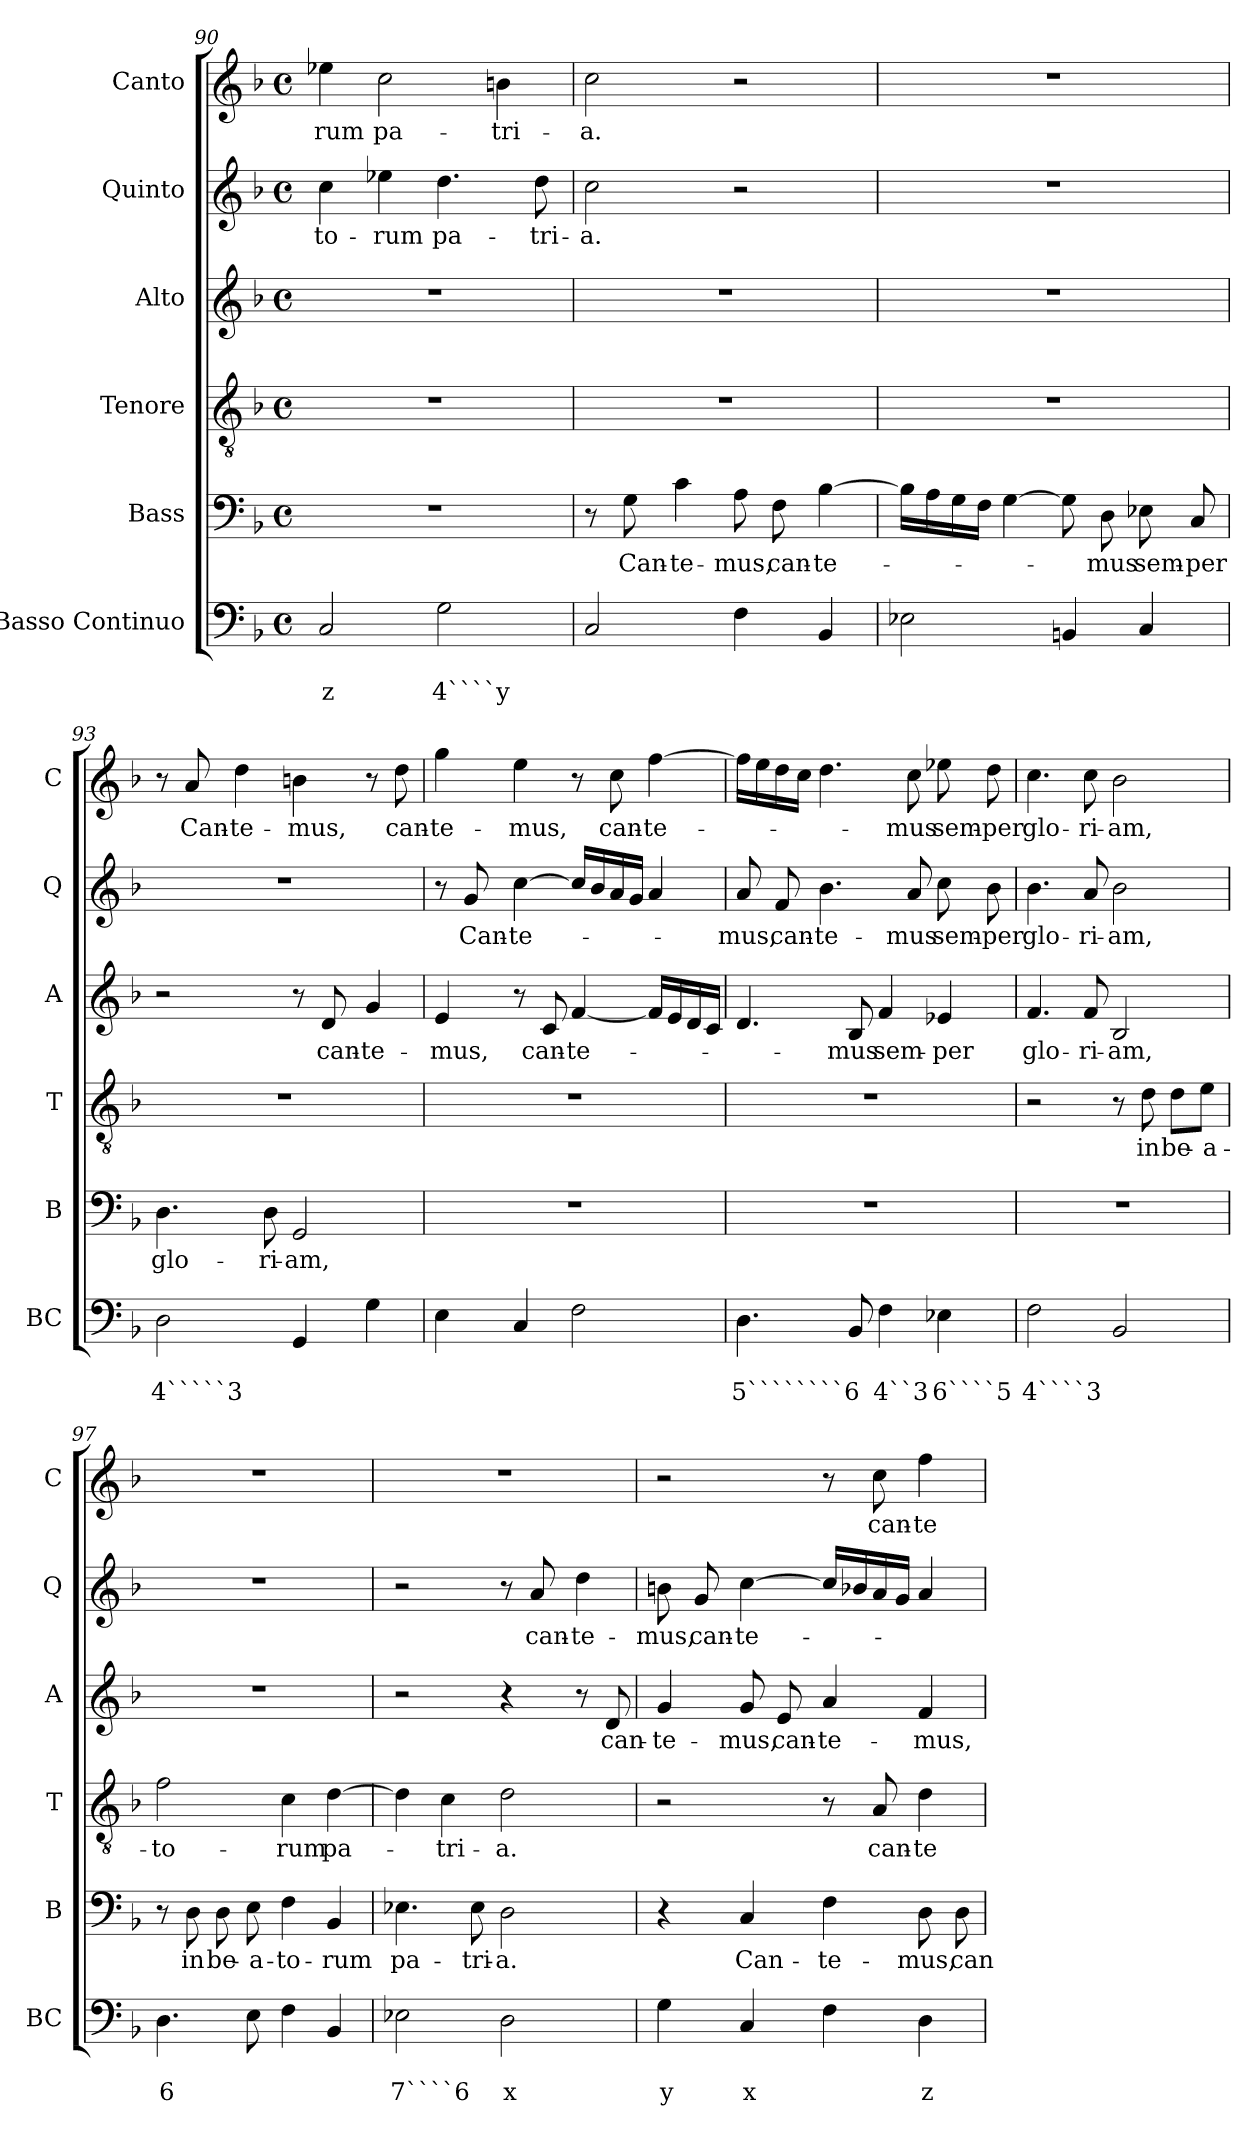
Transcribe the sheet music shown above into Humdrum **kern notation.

**kern	**text	**text	**kern	**text	**kern	**text	**kern	**text	**kern	**text	**kern	**text
*part6	*part6	*part6	*part5	*part5	*part4	*part4	*part3	*part3	*part2	*part2	*part1	*part1
*staff6	*staff6	*staff6	*staff5	*staff5	*staff4	*staff4	*staff3	*staff3	*staff2	*staff2	*staff1	*staff1
*I"Basso Continuo	*	*	*I"Bass	*	*I"Tenore	*	*I"Alto	*	*I"Quinto	*	*I"Canto	*
*I'BC	*	*	*I'B	*	*I'T	*	*I'A	*	*I'Q	*	*I'C	*
*clefF4	*	*	*clefF4	*	*clefGv2	*	*clefG2	*	*clefG2	*	*clefG2	*
*k[b-]	*	*	*k[b-]	*	*k[b-]	*	*k[b-]	*	*k[b-]	*	*k[b-]	*
*F:	*	*	*F:	*	*F:	*	*F:	*	*F:	*	*F:	*
*M4/4	*	*	*M4/4	*	*M4/4	*	*M4/4	*	*M4/4	*	*M4/4	*
*met(c)	*	*	*met(c)	*	*met(c)	*	*met(c)	*	*met(c)	*	*met(c)	*
=90	=90	=90	=90	=90	=90	=90	=90	=90	=90	=90	=90	=90
!	!	!LO:LY:b	!	!	!	!	!	!	!	!LO:LY:b	!	!LO:LY:b
2C/	.	z	1r	.	1r	.	1r	.	4cc\	-to-	4ee-X\	-rum
!	!	!	!	!	!	!	!	!	!	!LO:LY:b	!	!LO:LY:b
.	.	.	.	.	.	.	.	.	4ee-X\	-rum	2cc\	pa-
!	!	!LO:LY:b	!	!	!	!	!	!	!	!LO:LY:b	!	!
2G\	.	4````y	.	.	.	.	.	.	4.dd\	pa-	.	.
!	!	!	!	!	!	!	!	!	!	!	!	!LO:LY:b
.	.	.	.	.	.	.	.	.	.	.	4bn\	-tri-
!	!	!	!	!	!	!	!	!	!	!LO:LY:b	!	!
.	.	.	.	.	.	.	.	.	8dd\	-tri-	.	.
=91	=91	=91	=91	=91	=91	=91	=91	=91	=91	=91	=91	=91
!	!	!	!	!	!	!	!	!	!	!LO:LY:b	!	!LO:LY:b
2C/	.	.	8r	.	1r	.	1r	.	2cc\	-a.	2cc\	-a.
!	!	!	!	!LO:LY:b	!	!	!	!	!	!	!	!
.	.	.	8G\	Can-	.	.	.	.	.	.	.	.
!	!	!	!	!LO:LY:b	!	!	!	!	!	!	!	!
.	.	.	4c\	-te-	.	.	.	.	.	.	.	.
!	!	!	!	!LO:LY:b	!	!	!	!	!	!	!	!
4F\	.	.	8A\	-mus,	.	.	.	.	2r	.	2r	.
!	!	!	!	!LO:LY:b	!	!	!	!	!	!	!	!
.	.	.	8F\	can-	.	.	.	.	.	.	.	.
!	!	!	!	!LO:LY:b	!	!	!	!	!	!	!	!
4BB-/	.	.	[4B-\	-te-	.	.	.	.	.	.	.	.
=92	=92	=92	=92	=92	=92	=92	=92	=92	=92	=92	=92	=92
2E-X\	.	.	16B-\LL]	.	1r	.	1r	.	1r	.	1r	.
.	.	.	16A\	.	.	.	.	.	.	.	.	.
.	.	.	16G\	.	.	.	.	.	.	.	.	.
.	.	.	16F\JJ	.	.	.	.	.	.	.	.	.
.	.	.	[4G\	.	.	.	.	.	.	.	.	.
4BBn/	.	.	8G\]	.	.	.	.	.	.	.	.	.
!	!	!	!	!LO:LY:b	!	!	!	!	!	!	!	!
.	.	.	8D\	-mus	.	.	.	.	.	.	.	.
!	!	!	!	!LO:LY:b	!	!	!	!	!	!	!	!
4C/	.	.	8E-X\	sem-	.	.	.	.	.	.	.	.
!	!	!	!	!LO:LY:b	!	!	!	!	!	!	!	!
.	.	.	8C/	-per	.	.	.	.	.	.	.	.
=93	=93	=93	=93	=93	=93	=93	=93	=93	=93	=93	=93	=93
!	!	!LO:LY:b	!	!LO:LY:b	!	!	!	!	!	!	!	!
2D\	.	4`````3	4.D\	glo-	1r	.	2r	.	1r	.	8r	.
!	!	!	!	!	!	!	!	!	!	!	!	!LO:LY:b
.	.	.	.	.	.	.	.	.	.	.	8a/	Can-
!	!	!	!	!	!	!	!	!	!	!	!	!LO:LY:b
.	.	.	.	.	.	.	.	.	.	.	4dd\	-te-
!	!	!	!	!LO:LY:b	!	!	!	!	!	!	!	!
.	.	.	8D\	-ri-	.	.	.	.	.	.	.	.
!	!	!	!	!LO:LY:b	!	!	!	!	!	!	!	!LO:LY:b
4GG/	.	.	2GG/	-am,	.	.	8r	.	.	.	4bn\	-mus,
!	!	!	!	!	!	!	!	!LO:LY:b	!	!	!	!
.	.	.	.	.	.	.	8d/	can-	.	.	.	.
!	!	!	!	!	!	!	!	!LO:LY:b	!	!	!	!
4G\	.	.	.	.	.	.	4g/	-te-	.	.	8r	.
!	!	!	!	!	!	!	!	!	!	!	!	!LO:LY:b
.	.	.	.	.	.	.	.	.	.	.	8dd\	can-
!!LO:PB:g=z
=94	=94	=94	=94	=94	=94	=94	=94	=94	=94	=94	=94	=94
!	!	!	!	!	!	!	!	!LO:LY:b	!	!	!	!LO:LY:b
4E\	.	.	1r	.	1r	.	4e/	-mus,	8r	.	4gg\	-te-
!	!	!	!	!	!	!	!	!	!	!LO:LY:b	!	!
.	.	.	.	.	.	.	.	.	8g/	Can-	.	.
!	!	!	!	!	!	!	!	!	!	!LO:LY:b	!	!LO:LY:b
4C/	.	.	.	.	.	.	8r	.	[4cc\	-te-	4ee\	-mus,
!	!	!	!	!	!	!	!	!LO:LY:b	!	!	!	!
.	.	.	.	.	.	.	8c/	can-	.	.	.	.
!	!	!	!	!	!	!	!	!LO:LY:b	!	!	!	!
2F\	.	.	.	.	.	.	[4f/	-te-	16cc/LL]	.	8r	.
.	.	.	.	.	.	.	.	.	16b-/	.	.	.
!	!	!	!	!	!	!	!	!	!	!	!	!LO:LY:b
.	.	.	.	.	.	.	.	.	16a/	.	8cc\	can-
.	.	.	.	.	.	.	.	.	16g/JJ	.	.	.
!	!	!	!	!	!	!	!	!	!	!	!	!LO:LY:b
.	.	.	.	.	.	.	16f/LL]	.	4a/	.	[4ff\	-te-
.	.	.	.	.	.	.	16e/	.	.	.	.	.
.	.	.	.	.	.	.	16d/	.	.	.	.	.
.	.	.	.	.	.	.	16c/JJ	.	.	.	.	.
=95	=95	=95	=95	=95	=95	=95	=95	=95	=95	=95	=95	=95
!	!	!LO:LY:b	!	!	!	!	!	!	!	!LO:LY:b	!	!
4.D\	.	5````````6	1r	.	1r	.	4.d/	.	8a/	-mus,	16ff\LL]	.
.	.	.	.	.	.	.	.	.	.	.	16ee\	.
!	!	!	!	!	!	!	!	!	!	!LO:LY:b	!	!
.	.	.	.	.	.	.	.	.	8f/	can-	16dd\	.
.	.	.	.	.	.	.	.	.	.	.	16cc\JJ	.
!	!	!	!	!	!	!	!	!	!	!LO:LY:b	!	!
.	.	.	.	.	.	.	.	.	4.b-\	-te-	4.dd\	.
!	!	!	!	!	!	!	!	!LO:LY:b	!	!	!	!
8BB-/	.	.	.	.	.	.	8B-/	-mus	.	.	.	.
!	!	!LO:LY:b	!	!	!	!	!	!LO:LY:b	!	!	!	!
4F\	.	4``3	.	.	.	.	4f/	sem-	.	.	.	.
!	!	!	!	!	!	!	!	!	!	!LO:LY:b	!	!LO:LY:b
.	.	.	.	.	.	.	.	.	8a/	-mus	8cc\	-mus
!	!	!LO:LY:b	!	!	!	!	!	!LO:LY:b	!	!LO:LY:b	!	!LO:LY:b
4E-X\	.	6````5	.	.	.	.	4e-X/	-per	8cc\	sem-	8ee-X\	sem-
!	!	!	!	!	!	!	!	!	!	!LO:LY:b	!	!LO:LY:b
.	.	.	.	.	.	.	.	.	8b-\	-per	8dd\	-per
=96	=96	=96	=96	=96	=96	=96	=96	=96	=96	=96	=96	=96
!	!	!LO:LY:b	!	!	!	!	!	!LO:LY:b	!	!LO:LY:b	!	!LO:LY:b
2F\	.	4````3	1r	.	2r	.	4.f/	glo-	4.b-\	glo-	4.cc\	glo-
!	!	!	!	!	!	!	!	!LO:LY:b	!	!LO:LY:b	!	!LO:LY:b
.	.	.	.	.	.	.	8f/	-ri-	8a/	-ri-	8cc\	-ri-
!	!	!	!	!	!	!	!	!LO:LY:b	!	!LO:LY:b	!	!LO:LY:b
2BB-/	.	.	.	.	8r	.	2B-/	-am,	2b-\	-am,	2b-\	-am,
!	!	!	!	!	!	!LO:LY:b	!	!	!	!	!	!
.	.	.	.	.	8d\	in	.	.	.	.	.	.
!	!	!	!	!	!	!LO:LY:b	!	!	!	!	!	!
.	.	.	.	.	8d\L	be-	.	.	.	.	.	.
!	!	!	!	!	!	!LO:LY:b	!	!	!	!	!	!
.	.	.	.	.	8e\J	-a-	.	.	.	.	.	.
=97	=97	=97	=97	=97	=97	=97	=97	=97	=97	=97	=97	=97
!	!	!LO:LY:b	!	!	!	!LO:LY:b	!	!	!	!	!	!
4.D\	.	6	8r	.	2f\	-to-	1r	.	1r	.	1r	.
!	!	!	!	!LO:LY:b	!	!	!	!	!	!	!	!
.	.	.	8D\	in	.	.	.	.	.	.	.	.
!	!	!	!	!LO:LY:b	!	!	!	!	!	!	!	!
.	.	.	8D\	be-	.	.	.	.	.	.	.	.
!	!	!	!	!LO:LY:b	!	!	!	!	!	!	!	!
8E\	.	.	8E\	-a-	.	.	.	.	.	.	.	.
!	!	!	!	!LO:LY:b	!	!LO:LY:b	!	!	!	!	!	!
4F\	.	.	4F\	-to-	4c\	-rum	.	.	.	.	.	.
!	!	!	!	!LO:LY:b	!	!LO:LY:b	!	!	!	!	!	!
4BB-/	.	.	4BB-/	-rum	[4d\	pa-	.	.	.	.	.	.
=98	=98	=98	=98	=98	=98	=98	=98	=98	=98	=98	=98	=98
!	!	!LO:LY:b	!	!LO:LY:b	!	!	!	!	!	!	!	!
2E-X\	.	7````6	4.E-X\	pa-	4d\]	.	2r	.	2r	.	1r	.
!	!	!	!	!	!	!LO:LY:b	!	!	!	!	!	!
.	.	.	.	.	4c\	-tri-	.	.	.	.	.	.
!	!	!	!	!LO:LY:b	!	!	!	!	!	!	!	!
.	.	.	8E-\	-tri-	.	.	.	.	.	.	.	.
!	!	!LO:LY:b	!	!LO:LY:b	!	!LO:LY:b	!	!	!	!	!	!
2D\	.	x	2D\	-a.	2d\	-a.	4r	.	8r	.	.	.
!	!	!	!	!	!	!	!	!	!	!LO:LY:b	!	!
.	.	.	.	.	.	.	.	.	8a/	can-	.	.
!	!	!	!	!	!	!	!	!	!	!LO:LY:b	!	!
.	.	.	.	.	.	.	8r	.	4dd\	-te-	.	.
!	!	!	!	!	!	!	!	!LO:LY:b	!	!	!	!
.	.	.	.	.	.	.	8d/	can-	.	.	.	.
!!LO:LB:g=z
=99	=99	=99	=99	=99	=99	=99	=99	=99	=99	=99	=99	=99
!	!	!LO:LY:b	!	!	!	!	!	!LO:LY:b	!	!LO:LY:b	!	!
4G\	.	y	4r	.	2r	.	4g/	-te-	8bn\	-mus,	2r	.
!	!	!	!	!	!	!	!	!	!	!LO:LY:b	!	!
.	.	.	.	.	.	.	.	.	8g/	can-	.	.
!	!	!LO:LY:b	!	!LO:LY:b	!	!	!	!LO:LY:b	!	!LO:LY:b	!	!
4C/	.	x	4C/	Can-	.	.	8g/	-mus,	[4cc\	-te-	.	.
!	!	!	!	!	!	!	!	!LO:LY:b	!	!	!	!
.	.	.	.	.	.	.	8e/	can-	.	.	.	.
!	!	!	!	!LO:LY:b	!	!	!	!LO:LY:b	!	!	!	!
4F\	.	.	4F\	-te-	8r	.	4a/	-te-	16cc/LL]	.	8r	.
.	.	.	.	.	.	.	.	.	16b-X/	.	.	.
!	!	!	!	!	!	!LO:LY:b	!	!	!	!	!	!LO:LY:b
.	.	.	.	.	8A/	can-	.	.	16a/	.	8cc\	can-
.	.	.	.	.	.	.	.	.	16g/JJ	.	.	.
!	!	!LO:LY:b	!	!LO:LY:b	!	!LO:LY:b	!	!LO:LY:b	!	!	!	!LO:LY:b
4D\	.	z	8D\	-mus,	4d\	-te-	4f/	-mus,	4a/	.	4ff\	-te-
!	!	!	!	!LO:LY:b	!	!	!	!	!	!	!	!
.	.	.	8D\	can-	.	.	.	.	.	.	.	.
=	=	=	=	=	=	=	=	=	=	=	=	=
*-	*-	*-	*-	*-	*-	*-	*-	*-	*-	*-	*-	*-
